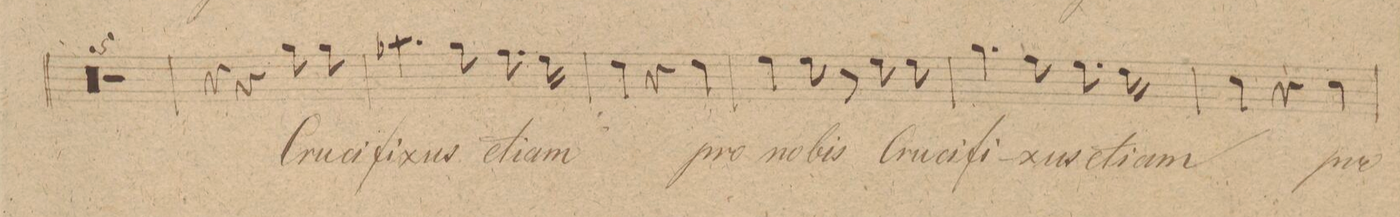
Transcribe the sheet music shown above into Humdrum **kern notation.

**kern	**text	**dynam
*I"Alto.	*	*
*clefC3	*	*
*k[]	*	*
*met(c)	*	*
*M3/4	*	*
0.r	.	.
=86	=86	=86
=87	=87	=87
=88	=88	=88
=89	=89	=89
2.r	.	.
=90	=90	=90
4r	.	.
4r	.	.
8a\	Cru-	.
8a\	-ci-	.
=91	=91	=91
4.b\	-fi-	.
8a\	-xus	.
8.g\	e-	.
16f\	-ti-	.
=92	=92	=92
4e\	-am	.
4r	.	.
4e\	pro	.
=93	=93	=93
4f\	no-	.
8f\	-bis	.
8r	.	.
8f\	Cru-	.
8f\	-ci-	.
=94	=94	=94
4.a\	-fi-	.
8g\	-xus	.
8.f\	et-	.
16e\	-ti-	.
=95	=95	=95
4d\	-am	.
4r	.	.
4d\	pro	.
=96	=96	=96
*-	*-	*-
